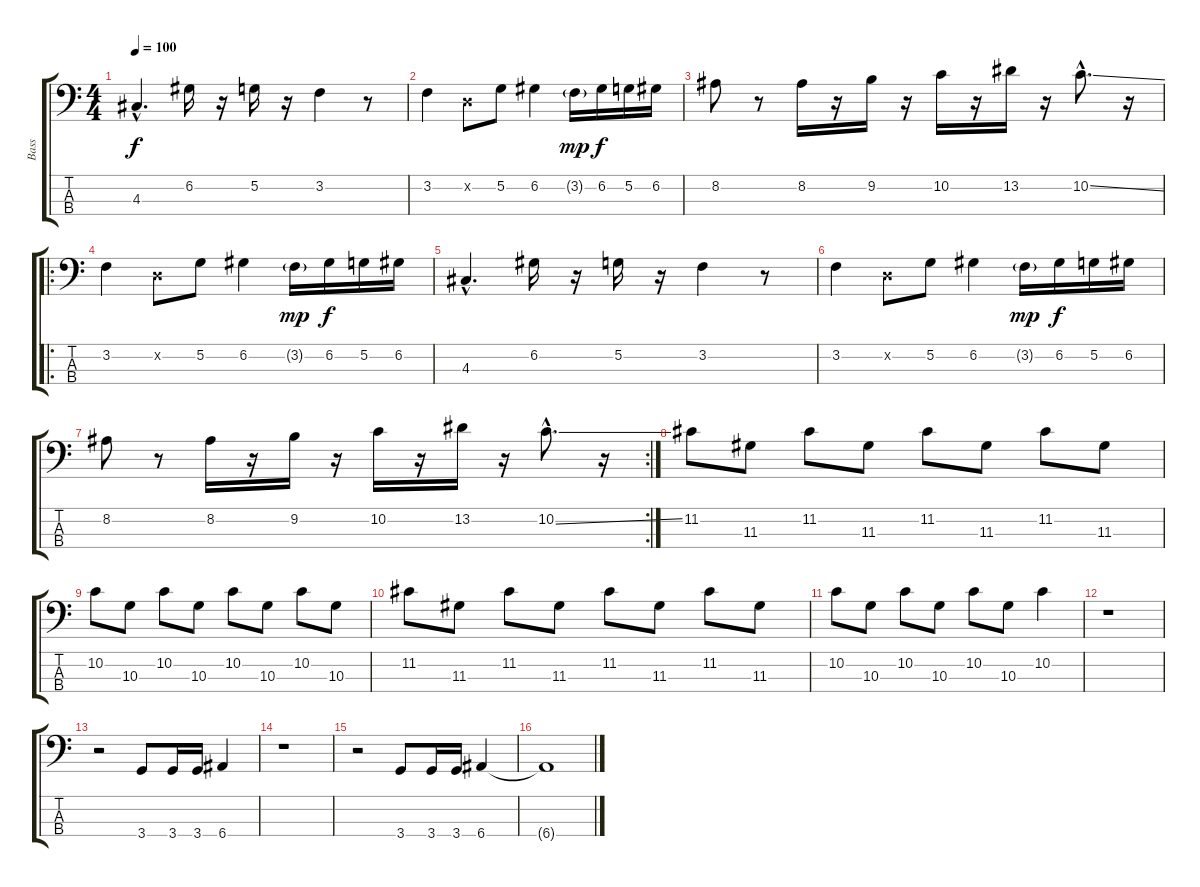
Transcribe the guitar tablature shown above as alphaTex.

\track ("Bass" "Bass") {instrument electricbassfinger}
\staff {score tabs}
\tuning (G2 D2 A1 E1) {hide}
\ts (4 4)
\tempo 100
\clef f4
\ks c
4.3{hac}.4{d dy f} 6.2.16 r.16 5.2.16 r.16 3.2.4 r.8 |
3.2.4 0.2{x}.8 5.2.8 6.2.4 3.2{g}.16{dy mp} 6.2.16{dy f} 5.2.16 6.2.16 |
8.2.8 r.8 8.2.16 r.16 9.2.16 r.16 10.2.16 r.16 13.2.16 r.16 10.2{ss hac}.8{d} r.16 |
\ro
3.2.4 0.2{x}.8 5.2.8 6.2.4 3.2{g}.16{dy mp} 6.2.16{dy f} 5.2.16 6.2.16 |
4.3{hac}.4{d} 6.2.16 r.16 5.2.16 r.16 3.2.4 r.8 |
3.2.4 0.2{x}.8 5.2.8 6.2.4 3.2{g}.16{dy mp} 6.2.16{dy f} 5.2.16 6.2.16 |
\rc 2
8.2.8 r.8 8.2.16 r.16 9.2.16 r.16 10.2.16 r.16 13.2.16 r.16 10.2{ss hac}.8{d} r.16 |
11.2.8 11.3.8 11.2.8 11.3.8 11.2.8 11.3.8 11.2.8 11.3.8 |
10.2.8 10.3.8 10.2.8 10.3.8 10.2.8 10.3.8 10.2.8 10.3.8 |
11.2.8 11.3.8 11.2.8 11.3.8 11.2.8 11.3.8 11.2.8 11.3.8 |
10.2.8 10.3.8 10.2.8 10.3.8 10.2.8 10.3.8 10.2.4 |
r.1 |
r.2 3.4.8 3.4.16 3.4.16 6.4.4 |
r.1 |
r.2 3.4.8 3.4.16 3.4.16 6.4.4 |
6.4{t}.1
